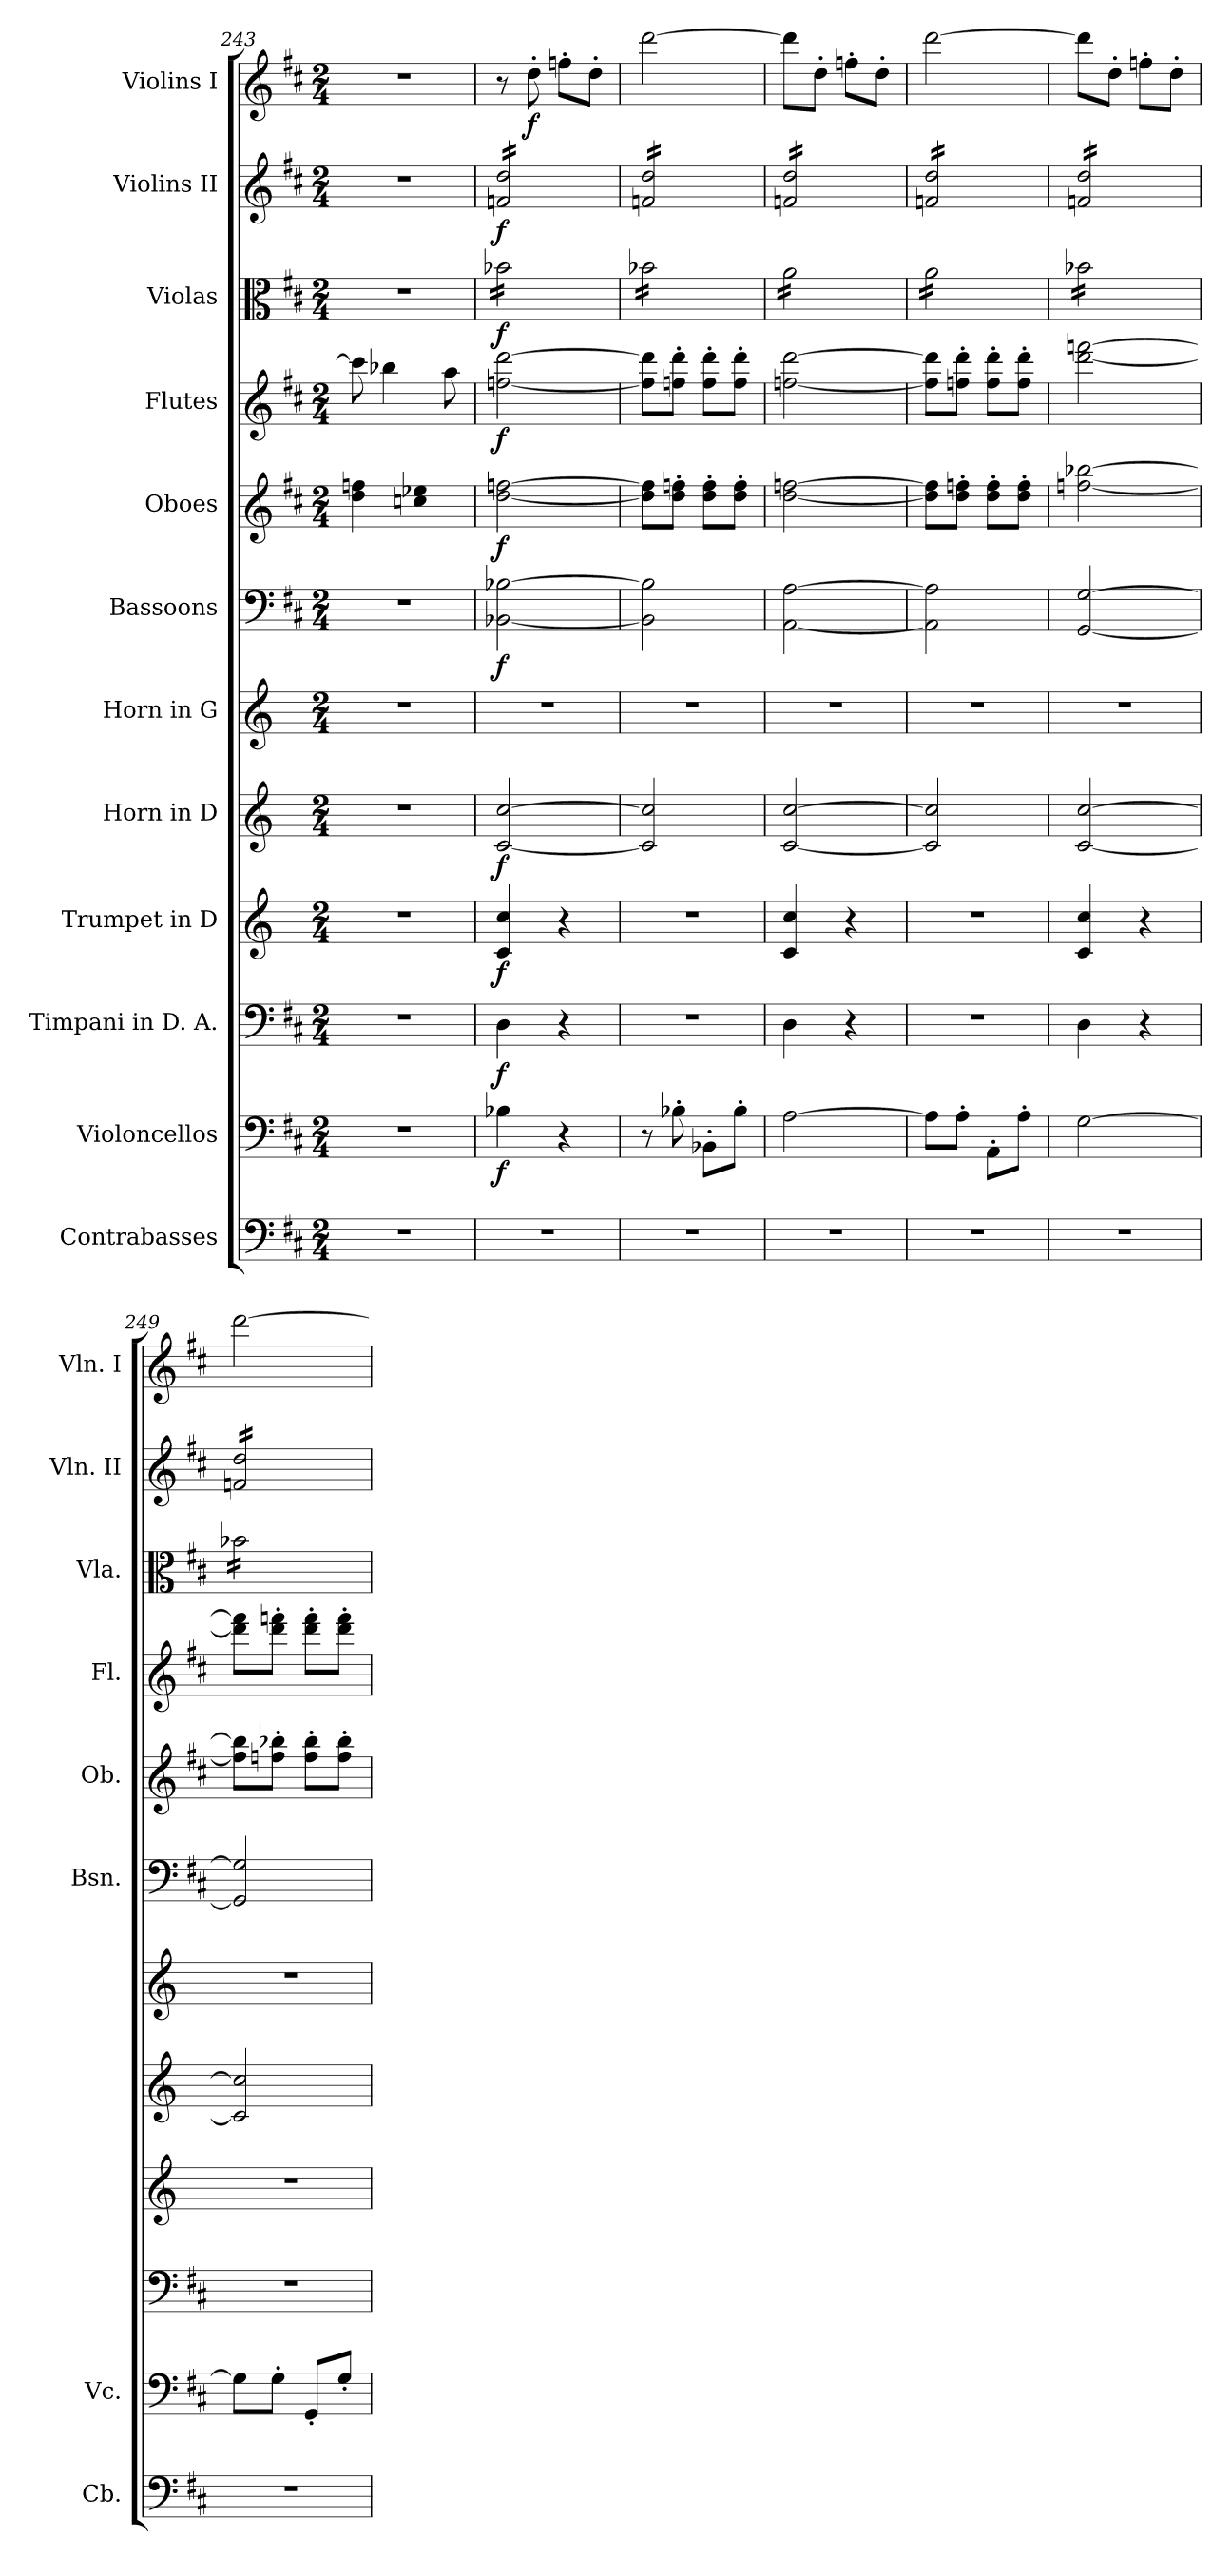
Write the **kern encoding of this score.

**kern	**kern	**dynam	**kern	**dynam	**kern	**dynam	**kern	**dynam	**kern	**kern	**dynam	**kern	**dynam	**kern	**dynam	**kern	**dynam	**kern	**dynam	**kern	**dynam
*part12	*part11	*part11	*part10	*part10	*part9	*part9	*part8	*part8	*part7	*part6	*part6	*part5	*part5	*part4	*part4	*part3	*part3	*part2	*part2	*part1	*part1
*staff12	*staff11	*staff11	*staff10	*staff10	*staff9	*staff9	*staff8	*staff8	*staff7	*staff6	*staff6	*staff5	*staff5	*staff4	*staff4	*staff3	*staff3	*staff2	*staff2	*staff1	*staff1
*I"Contrabasses	*I"Violoncellos	*	*I"Timpani in D. A.	*	*I"Trumpet in D	*	*I"Horn in D	*	*I"Horn in G	*I"Bassoons	*	*I"Oboes	*	*I"Flutes	*	*I"Violas	*	*I"Violins II	*	*I"Violins I	*
*I'Cb.	*I'Vc.	*	*	*	*	*	*	*	*	*I'Bsn.	*	*I'Ob.	*	*I'Fl.	*	*I'Vla.	*	*I'Vln. II	*	*I'Vln. I	*
*clefF4	*clefF4	*	*clefF4	*	*clefG2	*	*clefG2	*	*clefG2	*clefF4	*	*clefG2	*	*clefG2	*	*clefC3	*	*clefG2	*	*clefG2	*
*ITrd7c12	*	*	*	*	*ITrd-1c-2	*	*ITrd6c10	*	*ITrd3c5	*	*	*	*	*	*	*	*	*	*	*	*
*k[f#c#]	*k[f#c#]	*	*k[f#c#]	*	*k[f#c#]	*	*k[f#c#]	*	*k[f#]	*k[f#c#]	*	*k[f#c#]	*	*k[f#c#]	*	*k[f#c#]	*	*k[f#c#]	*	*k[f#c#]	*
*M2/4	*M2/4	*	*M2/4	*	*M2/4	*	*M2/4	*	*M2/4	*M2/4	*	*M2/4	*	*M2/4	*	*M2/4	*	*M2/4	*	*M2/4	*
=243	=243	=243	=243	=243	=243	=243	=243	=243	=243	=243	=243	=243	=243	=243	=243	=243	=243	=243	=243	=243	=243
2r	2r	.	2r	.	2r	.	2r	.	2r	2r	.	4dd\ 4ffn\	.	8ccc\]	.	2r	.	2r	.	2r	.
.	.	.	.	.	.	.	.	.	.	.	.	.	.	4bb-X\	.	.	.	.	.	.	.
.	.	.	.	.	.	.	.	.	.	.	.	4ccn\ 4ee-X\	.	.	.	.	.	.	.	.	.
.	.	.	.	.	.	.	.	.	.	.	.	.	.	8aa\	.	.	.	.	.	.	.
=244	=244	=244	=244	=244	=244	=244	=244	=244	=244	=244	=244	=244	=244	=244	=244	=244	=244	=244	=244	=244	=244
!	!	!LO:DY:b	!	!LO:DY:b	!	!LO:DY:b	!	!LO:DY:b	!	!	!LO:DY:b	!	!LO:DY:b	!	!LO:DY:b	!	!LO:DY:b	!	!LO:DY:b	!	!
*	*	*	*	*	*	*	*	*	*	*	*	*	*	*	*	*tremolo	*	*	*	*	*
*	*	*	*	*	*	*	*	*	*	*	*	*	*	*	*	*	*	*tremolo	*	*	*
2r	4B-X\	f	4D\	f	4d/ 4dd/	f	[2D/ [2d/	f	2r	[2BB-X\ [2B-X\	f	[2dd\ [2ffn\	f	[2ffn\ [2ddd\	f	16b-X\LL	f	16fn/ 16dd/LL	f	8r	.
.	.	.	.	.	.	.	.	.	.	.	.	.	.	.	.	16b-X\	.	16fn/ 16dd/	.	.	.
!	!	!	!	!	!	!	!	!	!	!	!	!	!	!	!	!	!	!	!	!	!LO:DY:b
.	.	.	.	.	.	.	.	.	.	.	.	.	.	.	.	16b-X\	.	16fn/ 16dd/	.	8dd'\	f
.	.	.	.	.	.	.	.	.	.	.	.	.	.	.	.	16b-X\	.	16fn/ 16dd/	.	.	.
.	4r	.	4r	.	4r	.	.	.	.	.	.	.	.	.	.	16b-X\	.	16fn/ 16dd/	.	8ffn'\L	.
.	.	.	.	.	.	.	.	.	.	.	.	.	.	.	.	16b-X\	.	16fn/ 16dd/	.	.	.
.	.	.	.	.	.	.	.	.	.	.	.	.	.	.	.	16b-X\	.	16fn/ 16dd/	.	8dd'\J	.
.	.	.	.	.	.	.	.	.	.	.	.	.	.	.	.	16b-X\JJ	.	16fn/ 16dd/JJ	.	.	.
=245	=245	=245	=245	=245	=245	=245	=245	=245	=245	=245	=245	=245	=245	=245	=245	=245	=245	=245	=245	=245	=245
2r	8r	.	2r	.	2r	.	2D/] 2d/]	.	2r	2BB-\] 2B-\]	.	8dd\] 8ff\]L	.	8ff\] 8ddd\]L	.	16b-X\LL	.	16fn/ 16dd/LL	.	[2ddd\	.
.	.	.	.	.	.	.	.	.	.	.	.	.	.	.	.	16b-X\	.	16fn/ 16dd/	.	.	.
.	8B-X'\	.	.	.	.	.	.	.	.	.	.	8dd\' 8ffn\'J	.	8ffn\' 8ddd\'J	.	16b-X\	.	16fn/ 16dd/	.	.	.
.	.	.	.	.	.	.	.	.	.	.	.	.	.	.	.	16b-X\	.	16fn/ 16dd/	.	.	.
.	8BB-X'\L	.	.	.	.	.	.	.	.	.	.	8dd\' 8ff\'L	.	8ff\' 8ddd\'L	.	16b-X\	.	16fn/ 16dd/	.	.	.
.	.	.	.	.	.	.	.	.	.	.	.	.	.	.	.	16b-X\	.	16fn/ 16dd/	.	.	.
.	8B-'\J	.	.	.	.	.	.	.	.	.	.	8dd\' 8ff\'J	.	8ff\' 8ddd\'J	.	16b-X\	.	16fn/ 16dd/	.	.	.
.	.	.	.	.	.	.	.	.	.	.	.	.	.	.	.	16b-X\JJ	.	16fn/ 16dd/JJ	.	.	.
=246	=246	=246	=246	=246	=246	=246	=246	=246	=246	=246	=246	=246	=246	=246	=246	=246	=246	=246	=246	=246	=246
2r	[2A\	.	4D\	.	4d/ 4dd/	.	[2D/ [2d/	.	2r	[2AA\ [2A\	.	[2dd\ [2ffn\	.	[2ffn\ [2ddd\	.	16a\LL	.	16fn/ 16dd/LL	.	8ddd\L]	.
.	.	.	.	.	.	.	.	.	.	.	.	.	.	.	.	16a\	.	16fn/ 16dd/	.	.	.
.	.	.	.	.	.	.	.	.	.	.	.	.	.	.	.	16a\	.	16fn/ 16dd/	.	8dd'\J	.
.	.	.	.	.	.	.	.	.	.	.	.	.	.	.	.	16a\	.	16fn/ 16dd/	.	.	.
.	.	.	4r	.	4r	.	.	.	.	.	.	.	.	.	.	16a\	.	16fn/ 16dd/	.	8ffn'\L	.
.	.	.	.	.	.	.	.	.	.	.	.	.	.	.	.	16a\	.	16fn/ 16dd/	.	.	.
.	.	.	.	.	.	.	.	.	.	.	.	.	.	.	.	16a\	.	16fn/ 16dd/	.	8dd'\J	.
.	.	.	.	.	.	.	.	.	.	.	.	.	.	.	.	16a\JJ	.	16fn/ 16dd/JJ	.	.	.
=247	=247	=247	=247	=247	=247	=247	=247	=247	=247	=247	=247	=247	=247	=247	=247	=247	=247	=247	=247	=247	=247
2r	8A\L]	.	2r	.	2r	.	2D/] 2d/]	.	2r	2AA\] 2A\]	.	8dd\] 8ff\]L	.	8ff\] 8ddd\]L	.	16a\LL	.	16fn/ 16dd/LL	.	[2ddd\	.
.	.	.	.	.	.	.	.	.	.	.	.	.	.	.	.	16a\	.	16fn/ 16dd/	.	.	.
.	8A'\J	.	.	.	.	.	.	.	.	.	.	8dd\' 8ffn\'J	.	8ffn\' 8ddd\'J	.	16a\	.	16fn/ 16dd/	.	.	.
.	.	.	.	.	.	.	.	.	.	.	.	.	.	.	.	16a\	.	16fn/ 16dd/	.	.	.
.	8AA'\L	.	.	.	.	.	.	.	.	.	.	8dd\' 8ff\'L	.	8ff\' 8ddd\'L	.	16a\	.	16fn/ 16dd/	.	.	.
.	.	.	.	.	.	.	.	.	.	.	.	.	.	.	.	16a\	.	16fn/ 16dd/	.	.	.
.	8A'\J	.	.	.	.	.	.	.	.	.	.	8dd\' 8ff\'J	.	8ff\' 8ddd\'J	.	16a\	.	16fn/ 16dd/	.	.	.
.	.	.	.	.	.	.	.	.	.	.	.	.	.	.	.	16a\JJ	.	16fn/ 16dd/JJ	.	.	.
!!LO:PB:g=z
=248	=248	=248	=248	=248	=248	=248	=248	=248	=248	=248	=248	=248	=248	=248	=248	=248	=248	=248	=248	=248	=248
2r	[2G\	.	4D\	.	4d/ 4dd/	.	[2D/ [2d/	.	2r	[2GG/ [2G/	.	[2ffn\ [2bb-X\	.	[2ddd\ [2fffn\	.	16b-X\LL	.	16fn/ 16dd/LL	.	8ddd\L]	.
.	.	.	.	.	.	.	.	.	.	.	.	.	.	.	.	16b-X\	.	16fn/ 16dd/	.	.	.
.	.	.	.	.	.	.	.	.	.	.	.	.	.	.	.	16b-X\	.	16fn/ 16dd/	.	8dd'\J	.
.	.	.	.	.	.	.	.	.	.	.	.	.	.	.	.	16b-X\	.	16fn/ 16dd/	.	.	.
.	.	.	4r	.	4r	.	.	.	.	.	.	.	.	.	.	16b-X\	.	16fn/ 16dd/	.	8ffn'\L	.
.	.	.	.	.	.	.	.	.	.	.	.	.	.	.	.	16b-X\	.	16fn/ 16dd/	.	.	.
.	.	.	.	.	.	.	.	.	.	.	.	.	.	.	.	16b-X\	.	16fn/ 16dd/	.	8dd'\J	.
.	.	.	.	.	.	.	.	.	.	.	.	.	.	.	.	16b-X\JJ	.	16fn/ 16dd/JJ	.	.	.
=249	=249	=249	=249	=249	=249	=249	=249	=249	=249	=249	=249	=249	=249	=249	=249	=249	=249	=249	=249	=249	=249
2r	8G\L]	.	2r	.	2r	.	2D/] 2d/]	.	2r	2GG/] 2G/]	.	8ff\] 8bb-\]L	.	8ddd\] 8fff\]L	.	16b-X\LL	.	16fn/ 16dd/LL	.	[2ddd\	.
.	.	.	.	.	.	.	.	.	.	.	.	.	.	.	.	16b-X\	.	16fn/ 16dd/	.	.	.
.	8G'\J	.	.	.	.	.	.	.	.	.	.	8ffn\' 8bb-X\'J	.	8ddd\' 8fffn\'J	.	16b-X\	.	16fn/ 16dd/	.	.	.
.	.	.	.	.	.	.	.	.	.	.	.	.	.	.	.	16b-X\	.	16fn/ 16dd/	.	.	.
.	8GG'/L	.	.	.	.	.	.	.	.	.	.	8ff\' 8bb-\'L	.	8ddd\' 8fff\'L	.	16b-X\	.	16fn/ 16dd/	.	.	.
.	.	.	.	.	.	.	.	.	.	.	.	.	.	.	.	16b-X\	.	16fn/ 16dd/	.	.	.
.	8G'/J	.	.	.	.	.	.	.	.	.	.	8ff\' 8bb-\'J	.	8ddd\' 8fff\'J	.	16b-X\	.	16fn/ 16dd/	.	.	.
.	.	.	.	.	.	.	.	.	.	.	.	.	.	.	.	16b-X\JJ	.	16fn/ 16dd/JJ	.	.	.
*	*	*	*	*	*	*	*	*	*	*	*	*	*	*	*	*	*	*Xtremolo	*	*	*
*	*	*	*	*	*	*	*	*	*	*	*	*	*	*	*	*Xtremolo	*	*	*	*	*
=	=	=	=	=	=	=	=	=	=	=	=	=	=	=	=	=	=	=	=	=	=
*-	*-	*-	*-	*-	*-	*-	*-	*-	*-	*-	*-	*-	*-	*-	*-	*-	*-	*-	*-	*-	*-
